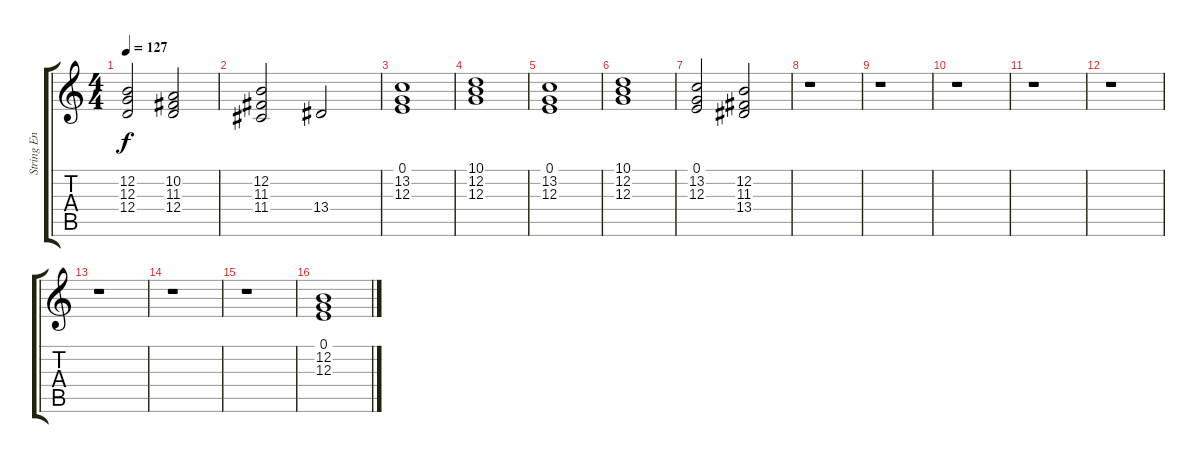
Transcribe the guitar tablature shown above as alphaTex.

\track (" String Ensemble Left" " String En") {instrument stringensemble1}
\staff {score tabs}
\tuning (E4 B3 G3 D3 A2 E2) {hide}
\ts (4 4)
\tempo 127
\clef g2
\ks c
(12.2 12.3 12.4).2{dy f} (10.2 11.3 12.4).2 |
(12.2 11.3 11.4).2 13.4.2 |
(0.1 13.2 12.3).1 |
(10.1 12.2 12.3).1 |
(0.1 13.2 12.3).1 |
(10.1 12.2 12.3).1 |
(0.1 13.2 12.3).2 (12.2 11.3 13.4).2 |
r.1 |
r.1 |
r.1 |
r.1 |
r.1 |
r.1 |
r.1 |
r.1 |
(0.1 12.2 12.3).1
